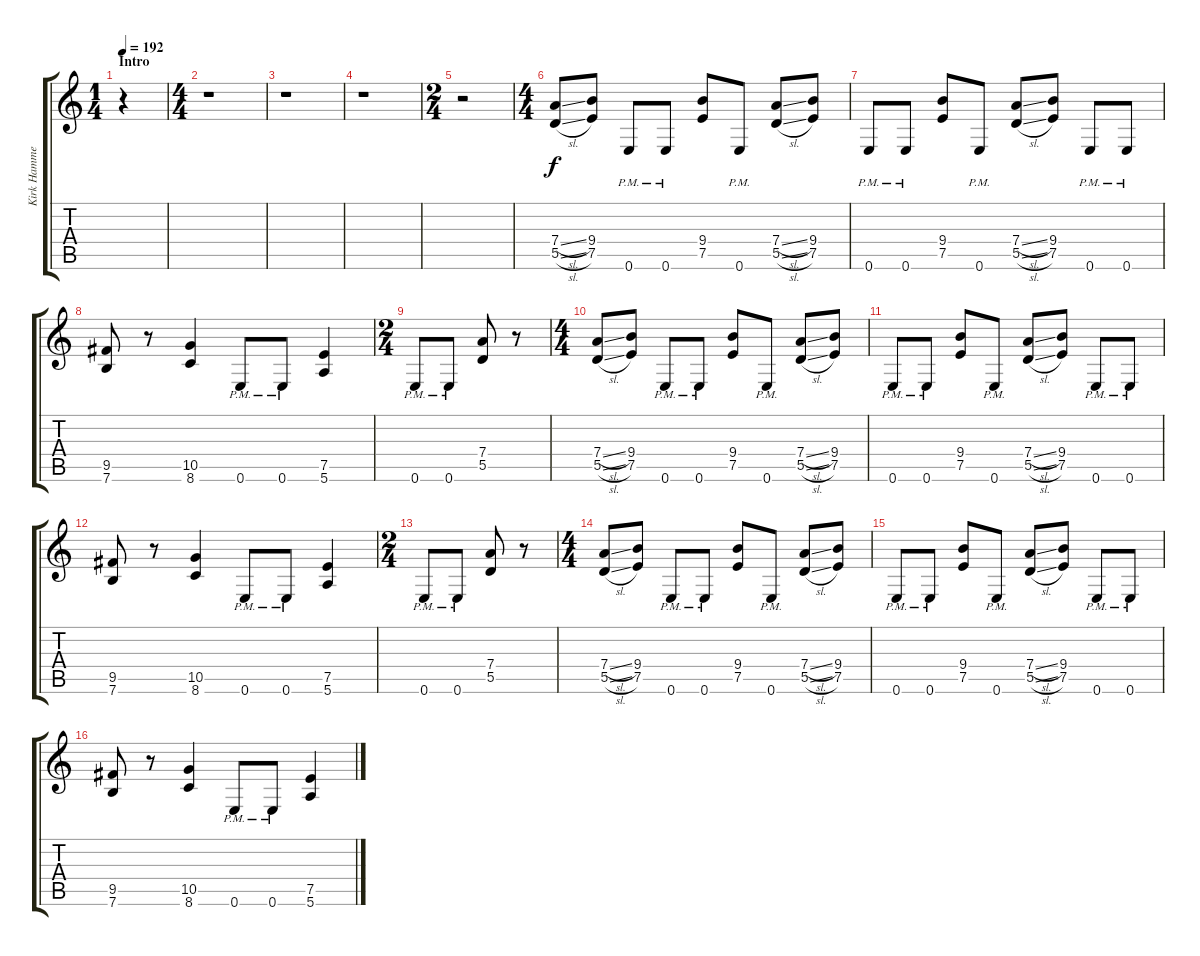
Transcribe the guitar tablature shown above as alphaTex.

\track ("Kirk Hammet - Rhythm/Lead Guitar" "Kirk Hamme") {instrument distortionguitar}
\staff {score tabs}
\tuning (E4 B3 G3 D3 A2 E2) {hide}
\ts (1 4)
\section ("" "Intro")
\tempo 192
\clef g2
\ks c
r.4{dy f instrument distortionguitar} |
\ts (4 4)
r.1 |
r.1 |
r.1 |
\ts (2 4)
r.2 |
\ts (4 4)
(7.4{sl} 5.5{sl}).8 (9.4 7.5).8 0.6{pm}.8 0.6{pm}.8 (9.4 7.5).8 0.6{pm}.8 (7.4{sl} 5.5{sl}).8 (9.4 7.5).8 |
0.6{pm}.8 0.6{pm}.8 (9.4 7.5).8 0.6{pm}.8 (7.4{sl} 5.5{sl}).8 (9.4 7.5).8 0.6{pm}.8 0.6{pm}.8 |
(9.5 7.6).8 r.8 (10.5 8.6).4 0.6{pm}.8 0.6{pm}.8 (7.5 5.6).4 |
\ts (2 4)
0.6{pm}.8 0.6{pm}.8 (7.4 5.5).8 r.8 |
\ts (4 4)
(7.4{sl} 5.5{sl}).8 (9.4 7.5).8 0.6{pm}.8 0.6{pm}.8 (9.4 7.5).8 0.6{pm}.8 (7.4{sl} 5.5{sl}).8 (9.4 7.5).8 |
0.6{pm}.8 0.6{pm}.8 (9.4 7.5).8 0.6{pm}.8 (7.4{sl} 5.5{sl}).8 (9.4 7.5).8 0.6{pm}.8 0.6{pm}.8 |
(9.5 7.6).8 r.8 (10.5 8.6).4 0.6{pm}.8 0.6{pm}.8 (7.5 5.6).4 |
\ts (2 4)
0.6{pm}.8 0.6{pm}.8 (7.4 5.5).8 r.8 |
\ts (4 4)
(7.4{sl} 5.5{sl}).8 (9.4 7.5).8 0.6{pm}.8 0.6{pm}.8 (9.4 7.5).8 0.6{pm}.8 (7.4{sl} 5.5{sl}).8 (9.4 7.5).8 |
0.6{pm}.8 0.6{pm}.8 (9.4 7.5).8 0.6{pm}.8 (7.4{sl} 5.5{sl}).8 (9.4 7.5).8 0.6{pm}.8 0.6{pm}.8 |
(9.5 7.6).8 r.8 (10.5 8.6).4 0.6{pm}.8 0.6{pm}.8 (7.5 5.6).4
